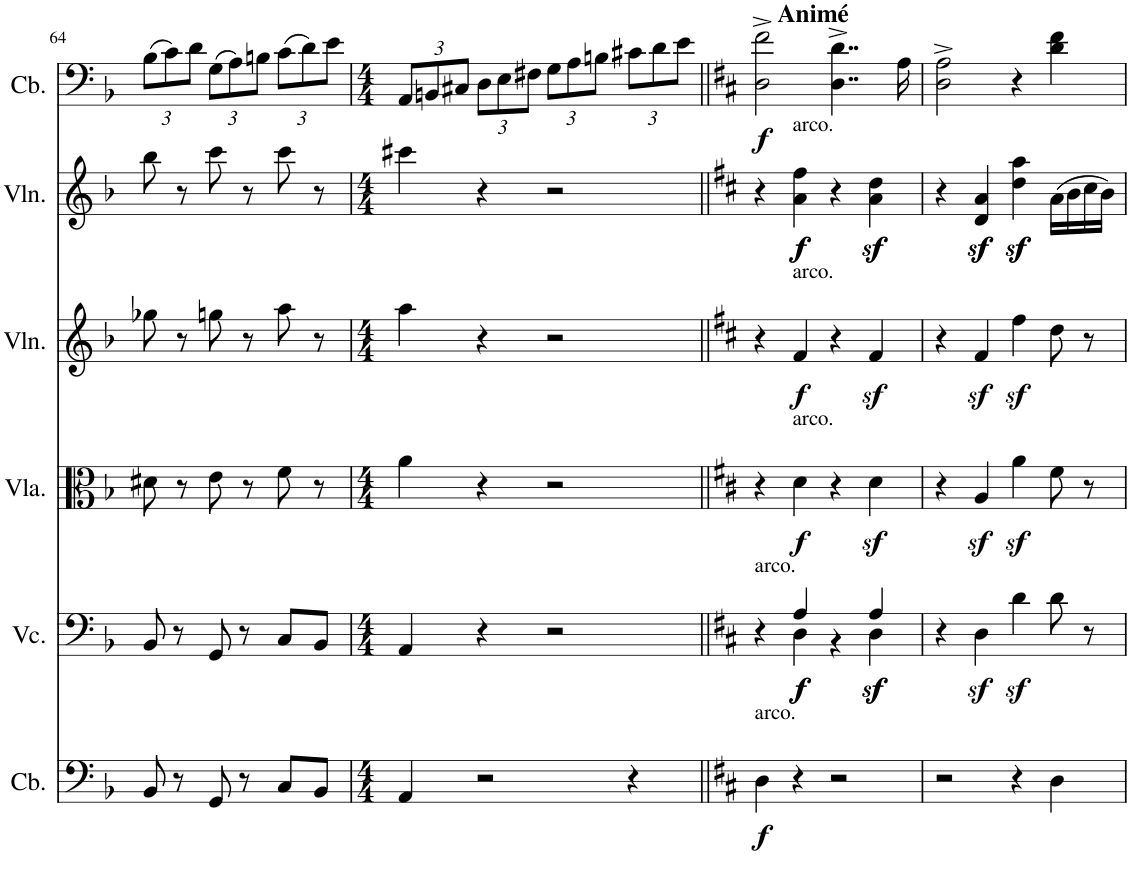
**kern	**dynam	**kern	**dynam	**kern	**dynam	**kern	**dynam	**kern	**dynam	**kern	**dynam
*part6	*part6	*part5	*part5	*part4	*part4	*part3	*part3	*part2	*part2	*part1	*part1
*staff6	*staff6	*staff5	*staff5	*staff4	*staff4	*staff3	*staff3	*staff2	*staff2	*staff1	*staff1
*I"Contrabass	*	*I"Violoncello	*	*I"Viola	*	*I"Violin	*	*I"Violin	*	*I"Contrabass	*
*I'Cb.	*	*I'Vc.	*	*I'Vla.	*	*I'Vln.	*	*I'Vln.	*	*I'Cb.	*
!!LO:PB:g=z
*clefF4	*	*clefF4	*	*clefC3	*	*clefG2	*	*clefG2	*	*clefF4	*
*Trd7c12	*	*	*	*	*	*	*	*	*	*Trd7c12	*
*k[b-]	*	*k[b-]	*	*k[b-]	*	*k[b-]	*	*k[b-]	*	*k[b-]	*
*M3/4	*	*M3/4	*	*M3/4	*	*M3/4	*	*M3/4	*	*M3/4	*
*	*	*	*	*	*	*	*	*	*	*Xbrackettup	*
=64	=64	=64	=64	=64	=64	=64	=64	=64	=64	=64	=64
8BB-/	.	8BB-/	.	8d#X\	.	8gg-X\	.	8bb-\	.	(12B-\L	.
.	.	.	.	.	.	.	.	.	.	12c\)	.
8r	.	8r	.	8r	.	8r	.	8r	.	.	.
.	.	.	.	.	.	.	.	.	.	12d\J	.
8GG/	.	8GG/	.	8e\	.	8ggn\	.	8ccc\	.	(12G\L	.
.	.	.	.	.	.	.	.	.	.	12A\)	.
8r	.	8r	.	8r	.	8r	.	8r	.	.	.
.	.	.	.	.	.	.	.	.	.	12Bn\J	.
8C/L	.	8C/L	.	8f\	.	8aa\	.	8ccc\	.	(12c\L	.
.	.	.	.	.	.	.	.	.	.	12d\)	.
8BB-/J	.	8BB-/J	.	8r	.	8r	.	8r	.	.	.
.	.	.	.	.	.	.	.	.	.	12e\J	.
=65	=65	=65	=65	=65	=65	=65	=65	=65	=65	=65	=65
*M4/4	*	*M4/4	*	*M4/4	*	*M4/4	*	*M4/4	*	*M4/4	*
4AA/	.	4AA/	.	4a\	.	4aa\	.	4ccc#X\	.	12AA/L	.
.	.	.	.	.	.	.	.	.	.	12BBn/	.
.	.	.	.	.	.	.	.	.	.	12C#X/J	.
2r	.	4r	.	4r	.	4r	.	4r	.	12D\L	.
.	.	.	.	.	.	.	.	.	.	12E\	.
.	.	.	.	.	.	.	.	.	.	12F#X\J	.
.	.	2r	.	2r	.	2r	.	2r	.	12G\L	.
.	.	.	.	.	.	.	.	.	.	12A\	.
.	.	.	.	.	.	.	.	.	.	12Bn\J	.
4r	.	.	.	.	.	.	.	.	.	12c#X\L	.
.	.	.	.	.	.	.	.	.	.	12d\	.
.	.	.	.	.	.	.	.	.	.	12e\J	.
=66||	=66||	=66||	=66||	=66||	=66||	=66||	=66||	=66||	=66||	=66||	=66||
*k[f#c#]	*	*k[f#c#]	*	*k[f#c#]	*	*k[f#c#]	*	*k[f#c#]	*	*k[f#c#]	*
*	*	*^	*	*	*	*	*	*	*	*	*
!	!	!	!	!	!	!	!	!	!	!	!LO:TX:a:B:t=Animé	!
!	!	!LO:TX:a:t=arco.	!	!	!	!	!	!	!	!	!	!
!LO:TX:a:t=arco.	!	!	!	!	!	!	!	!	!	!	!	!
!	!LO:DY:b	!	!	!	!	!	!	!	!	!	!	!LO:DY:b
4D\	f	4r	4ryy	.	4r	.	4r	.	4r	.	2D\^ 2f#\^	f
!	!	!	!	!	!	!	!	!	!LO:TX:a:t=arco.	!	!	!
!	!	!	!	!	!	!	!LO:TX:a:t=arco.	!	!	!	!	!
!	!	!	!	!	!LO:TX:a:t=arco.	!	!	!	!	!	!	!
!	!	!	!	!LO:DY:b	!	!	!	!	!	!	!	!
!	!	!	!	!LO:DY:n=1:b	!	!LO:DY:b	!	!LO:DY:b	!	!LO:DY:b	!	!
!	!	!	!	!	!	!	!	!	!	!LO:DY:n=1:b	!	!
4r	.	4A/	4D\	f f	4d\	f	4f#/	f	4a\ 4ff#\	f f	.	.
2r	.	4ryy	4r	.	4r	.	4r	.	4r	.	4..D\^ 4..d\^	.
!	!	!	!	!LO:DY:n=2:b	!	!	!	!	!	!	!	!
!	!	!	!	!LO:DY:n=3:b	!	!	!	!	!	!	!	!
.	.	4A/	4D\	sf sf	4dz<\	.	4f#z</	.	4a\z< 4dd\z<	.	.	.
.	.	.	.	.	.	.	.	.	.	.	16A\	.
*	*	*v	*v	*	*	*	*	*	*	*	*	*
=67	=67	=67	=67	=67	=67	=67	=67	=67	=67	=67	=67
2r	.	4r	.	4r	.	4r	.	4r	.	2D\^ 2A\^	.
.	.	4Dz<\	.	4Az</	.	4f#z</	.	4d/z< 4a/z<	.	.	.
4r	.	4dz<\	.	4az<\	.	4ff#z<\	.	4dd\z< 4aa\z<	.	4r	.
4D\	.	8d\	.	8f#\	.	8dd\	.	(16a\LL	.	4d\ 4f#\	.
.	.	.	.	.	.	.	.	16b\	.	.	.
.	.	8r	.	8r	.	8r	.	16cc#\	.	.	.
.	.	.	.	.	.	.	.	16b\JJ)	.	.	.
=	=	=	=	=	=	=	=	=	=	=	=
*-	*-	*-	*-	*-	*-	*-	*-	*-	*-	*-	*-
